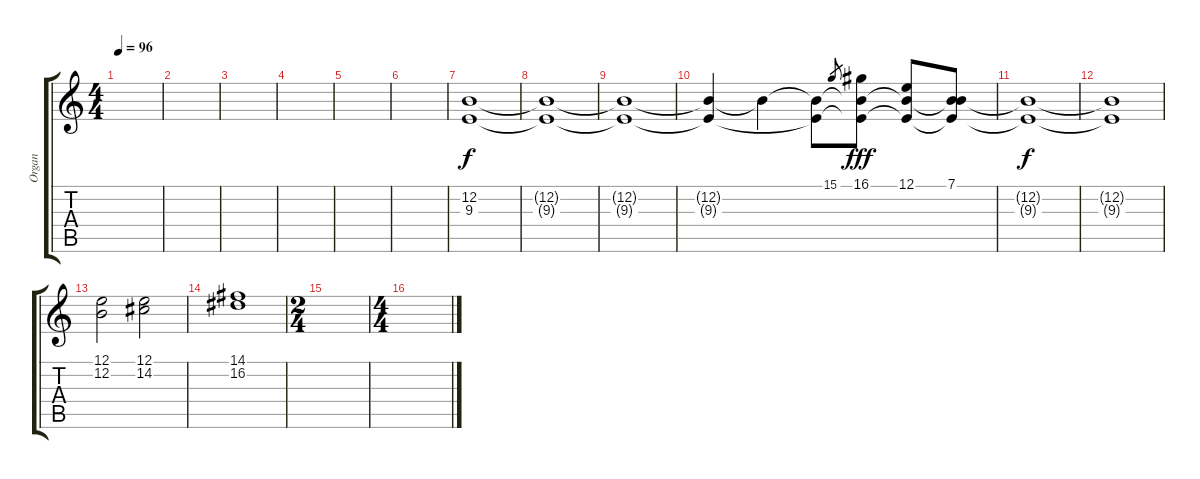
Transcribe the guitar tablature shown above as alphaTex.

\track ("Organ" "Organ") {instrument percussiveorgan}
\staff {score tabs}
\tuning (E4 B3 G3 D3 A2 E2) {hide}
\ts (4 4)
\tempo 96
\clef g2
\ks c
|
|
|
|
|
|
(12.2 9.3).1 |
(12.2{t} 9.3{t}).1 |
(12.2{t} 9.3{t}).1 |
(12.2{t} 9.3{t}).4 12.2{t}.4 (12.2{t} 9.3{t}).8 15.1.8{gr} (16.1 12.2{t} 9.3{t}).8{dy fff} (12.1 12.2{t} 9.3{t}).8 (7.1 12.2{t} 9.3{t}).8 |
(12.2{t} 9.3{t}).1{dy f} |
(12.2{t} 9.3{t}).1 |
(12.1 12.2).2 (12.1 14.2).2 |
(14.1 16.2).1 |
\ts (2 4)
|
\ts (4 4)
